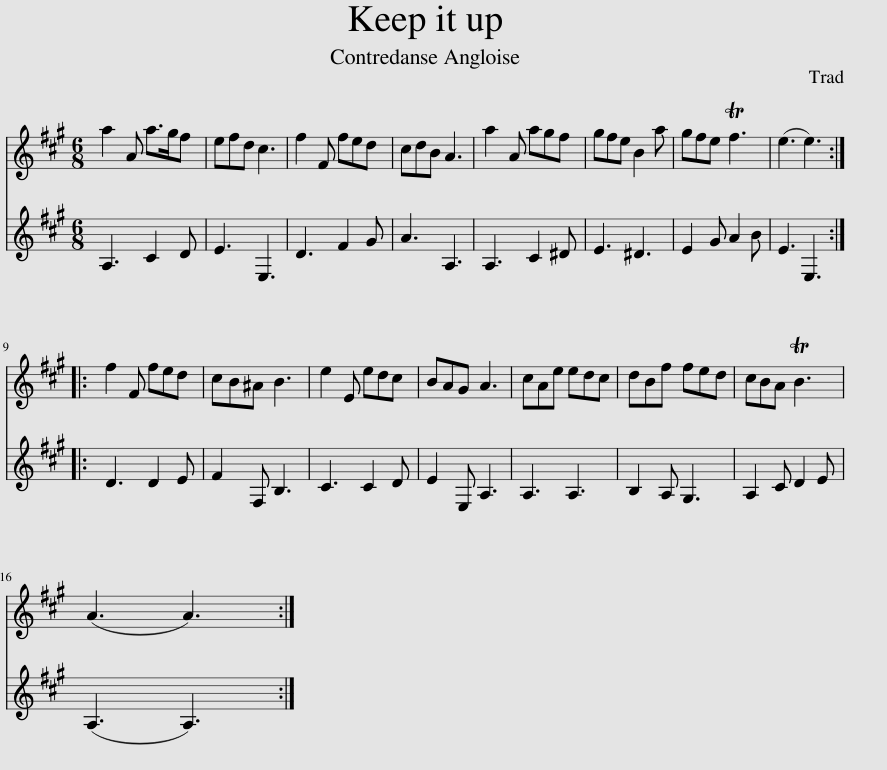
X:1
%%score 1 2
L:1/8
M:6/8
I:linebreak $
K:A
V:1 treble
V:2 treble
V:1
 a2 A a>gf | efd c3 | f2 F fed | cdB A3 | a2 A agf | %5
 gfe B2 a | gfe Tf3 | (e3 e3) ::$ f2 F fed | cB^A B3 | %10
 e2 E edc | BAG A3 | cAe edc | dBf fed | cBA TB3 |$ %15
 (A3 A3) :| %16
V:2
 A,3 C2 D | E3 E,3 | D3 F2 G | A3 A,3 | A,3 C2 ^D | %5
 E3 ^D3 | E2 G A2 B | E3 E,3 ::$ D3 D2 E | F2 F, B,3 | %10
 C3 C2 D | E2 E, A,3 | A,3 A,3 | B,2 A, G,3 | A,2 C D2 E |$ %15
 (A,3 A,3) :| %16
